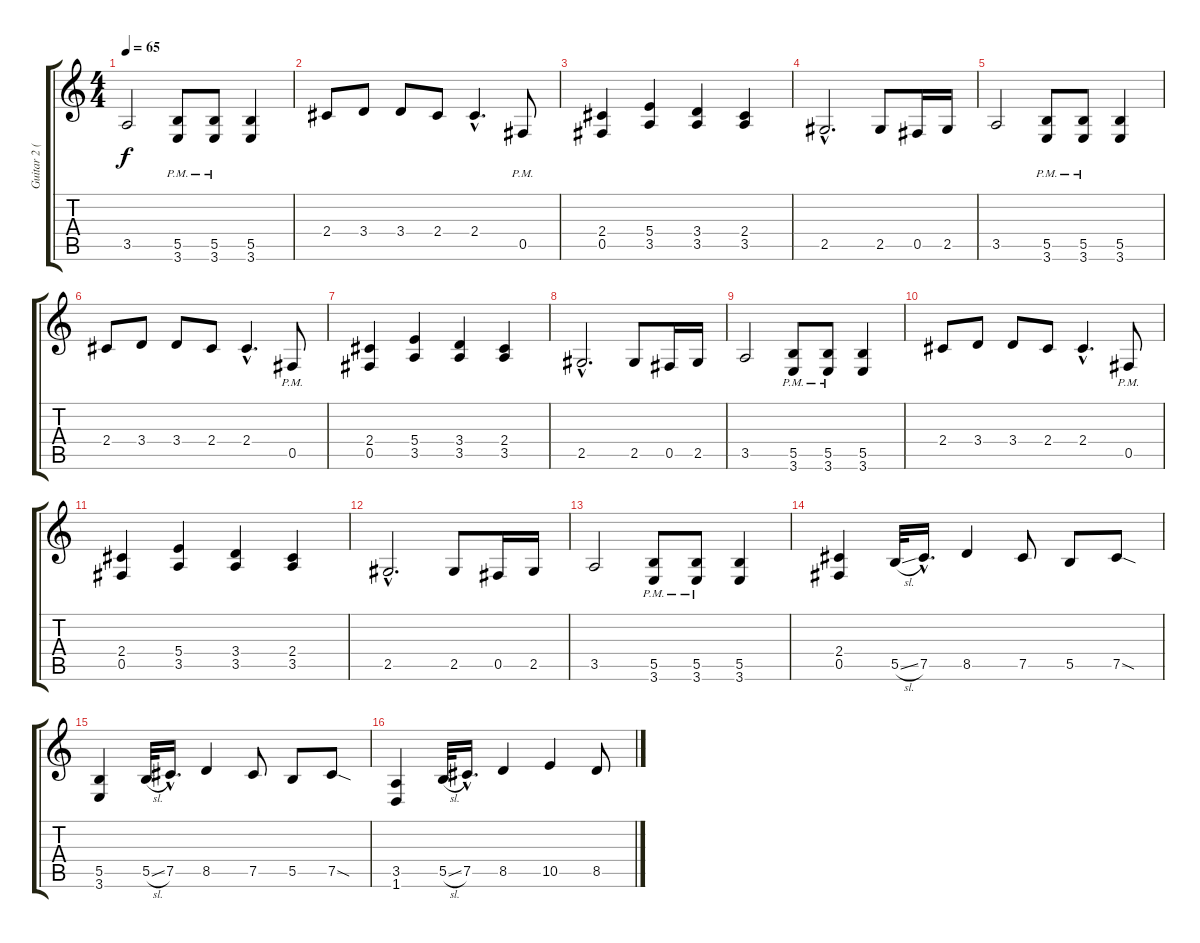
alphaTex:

\track ("Guitar 2 (Distortion)" "Guitar 2 (") {instrument distortionguitar}
\staff {score tabs}
\tuning (Db4 Ab3 E3 B2 Gb2 Db2) {hide}
\ts (4 4)
\tempo 65
\clef g2
\ks c
3.5.2{dy f} (5.5{pm} 3.6{pm}).8 (5.5{pm} 3.6{pm}).8 (5.5 3.6).4 |
2.4.8 3.4.8 3.4.8 2.4.8 2.4{hac}.4{d} 0.5{pm}.8 |
(2.4 0.5).4 (5.4 3.5).4 (3.4 3.5).4 (2.4 3.5).4 |
2.5{hac}.2{d} 2.5.8 0.5.16 2.5.16 |
3.5.2 (5.5{pm} 3.6{pm}).8 (5.5{pm} 3.6{pm}).8 (5.5 3.6).4 |
2.4.8 3.4.8 3.4.8 2.4.8 2.4{hac}.4{d} 0.5{pm}.8 |
(2.4 0.5).4 (5.4 3.5).4 (3.4 3.5).4 (2.4 3.5).4 |
2.5{hac}.2{d} 2.5.8 0.5.16 2.5.16 |
3.5.2 (5.5{pm} 3.6{pm}).8 (5.5{pm} 3.6{pm}).8 (5.5 3.6).4 |
2.4.8 3.4.8 3.4.8 2.4.8 2.4{hac}.4{d} 0.5{pm}.8 |
(2.4 0.5).4 (5.4 3.5).4 (3.4 3.5).4 (2.4 3.5).4 |
2.5{hac}.2{d} 2.5.8 0.5.16 2.5.16 |
3.5.2 (5.5{pm} 3.6{pm}).8 (5.5{pm} 3.6{pm}).8 (5.5 3.6).4 |
(2.4 0.5).4 5.5{sl}.32 7.5{hac}.16{d} 8.5.4 7.5.8 5.5.8 7.5{sod}.8 |
(5.5 3.6).4 5.5{sl}.32 7.5{hac}.16{d} 8.5.4 7.5.8 5.5.8 7.5{sod}.8 |
(3.5 1.6).4 5.5{sl}.32 7.5{hac}.16{d} 8.5.4 10.5.4 8.5.8
